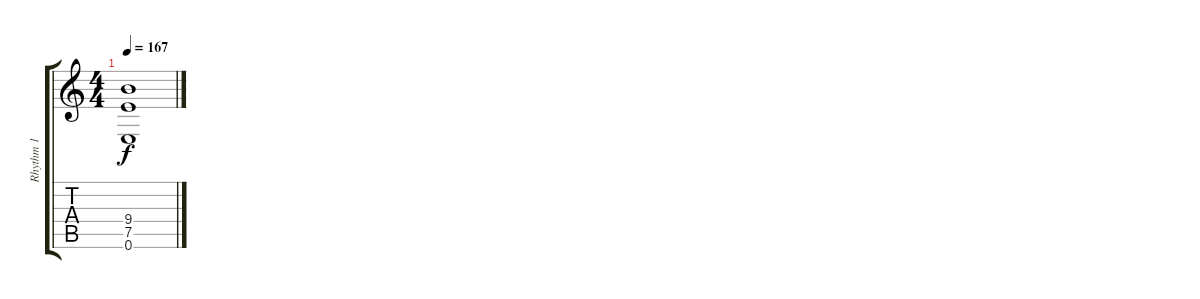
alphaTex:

\track ("Rhythm 1" "Rhythm 1") {instrument distortionguitar}
\staff {score tabs}
\tuning (E4 B3 G3 D3 A2 E2) {hide}
\ts (4 4)
\tempo 167
\clef g2
\ks c
(9.4{t} 7.5{t} 0.6{t}).1{dy f}
